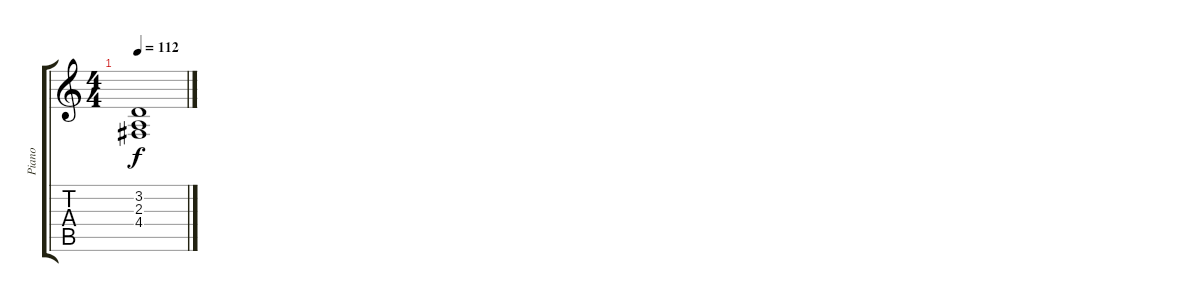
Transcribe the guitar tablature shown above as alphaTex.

\track ("Piano" "Piano") {instrument acousticgrandpiano}
\staff {score tabs}
\tuning (E4 B3 G3 D3 A2 E2) {hide}
\ts (4 4)
\tempo 112
\clef g2
\ks c
(3.2{t} 2.3{t} 4.4{t}).1{dy f}
